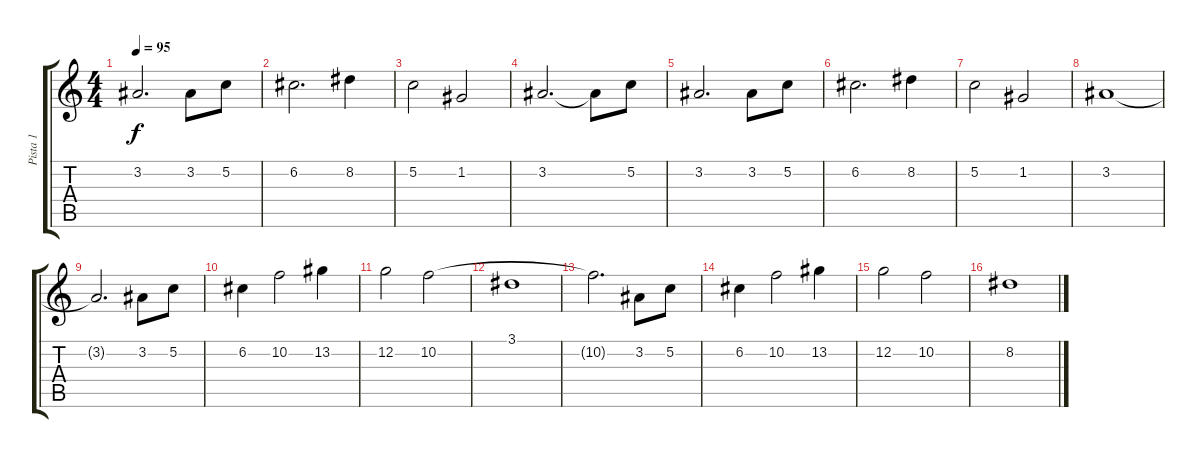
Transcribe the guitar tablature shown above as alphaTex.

\track ("Pista 1" "Pista 1") {instrument overdrivenguitar}
\staff {score tabs}
\tuning (C4 G3 Eb3 Bb2 F2 C2) {hide}
\ts (4 4)
\tempo 95
\clef g2
\ks c
3.2{t}.2{d dy f} 3.2.8 5.2.8 |
6.2.2{d} 8.2.4 |
5.2.2 1.2.2 |
3.2.2{d} 3.2{t}.8 5.2.8 |
3.2.2{d} 3.2.8 5.2.8 |
6.2.2{d} 8.2.4 |
5.2.2 1.2.2 |
3.2.1 |
3.2{t}.2{d} 3.2.8 5.2.8 |
6.2.4{balance 8} 10.2.2 13.2.4 |
12.2.2 10.2.2 |
3.1.1 |
10.2{t}.2{d} 3.2.8 5.2.8 |
6.2.4{balance 8} 10.2.2 13.2.4 |
12.2.2 10.2.2 |
8.2.1
